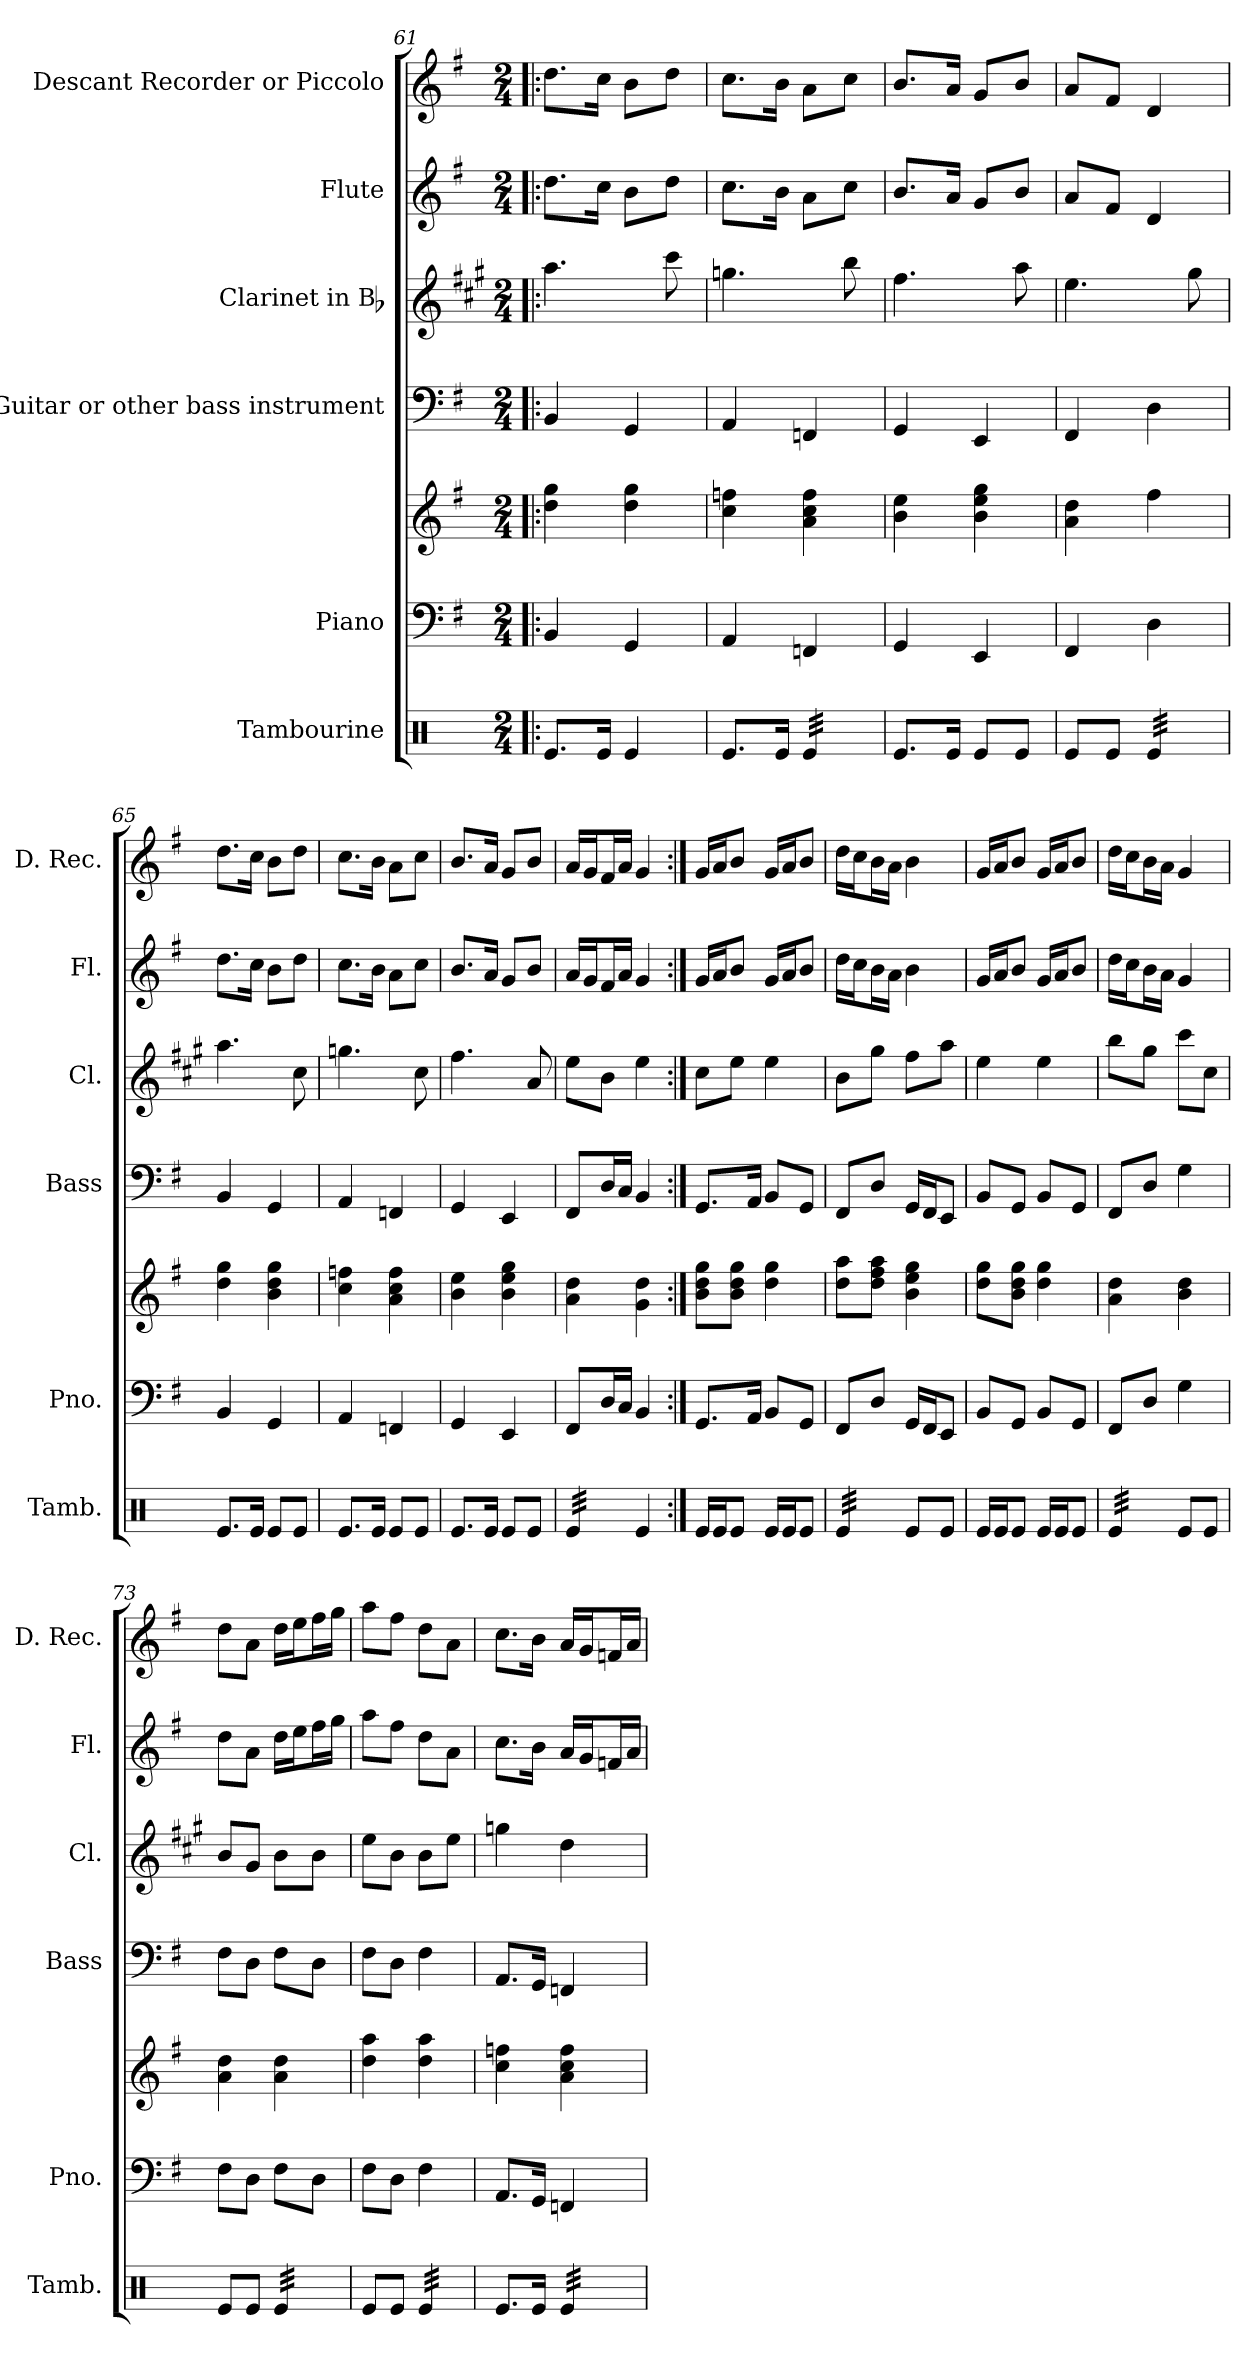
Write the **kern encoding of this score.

**kern	**kern	**kern	**kern	**kern	**kern	**kern
*part6	*part5	*part5	*part4	*part3	*part2	*part1
*staff7	*staff6	*staff5	*staff4	*staff3	*staff2	*staff1
*I"Tambourine	*I"Piano	*	*I"Bass Guitar or other bass instrument	*I"Clarinet in Bb	*I"Flute	*I"Descant Recorder or  Piccolo
*I'Tamb.	*I'Pno.	*	*I'Bass	*I'Cl.	*I'Fl.	*I'D. Rec.
*clefX	*clefF4	*clefG2	*clefF4	*clefG2	*clefG2	*clefG2
*	*	*	*ITrd7c12	*ITrd1c2	*	*ITrd-7c-12
*k[]	*k[f#]	*k[f#]	*k[f#]	*k[f#]	*k[f#]	*k[f#]
*C:	*G:	*G:	*G:	*G:	*G:	*G:
*M2/4	*M2/4	*M2/4	*M2/4	*M2/4	*M2/4	*M2/4
=61!|:	=61!|:	=61!|:	=61!|:	=61!|:	=61!|:	=61!|:
8.Rei/L	4BBi/	4ddi\ 4ggi	4BBBi/	4.ggi\	8.ddi\L	8.dddi\L
16Rei/Jk	.	.	.	.	16cci\Jk	16ccci\Jk
4Rei/	4GGi/	4ddi\ 4ggi	4GGGi/	.	8bi\L	8bbi\L
.	.	.	.	8bbi\	8ddi\J	8dddi\J
=62	=62	=62	=62	=62	=62	=62
8.Rei/L	4AAi/	4cci\ 4ffni	4AAAi/	4.ffni\	8.cci\L	8.ccci\L
16Rei/Jk	.	.	.	.	16bi\Jk	16bbi\Jk
*tremolo	*	*	*	*	*	*
32Rei/LLL	4FFni/	4ai\ 4cci 4ffi	4FFFni/	.	8ai\L	8aai\L
32Rei/	.	.	.	.	.	.
32Rei/	.	.	.	.	.	.
32Rei/	.	.	.	.	.	.
32Rei/	.	.	.	8aai\	8cci\J	8ccci\J
32Rei/	.	.	.	.	.	.
32Rei/	.	.	.	.	.	.
32Rei/JJJ	.	.	.	.	.	.
*Xtremolo	*	*	*	*	*	*
=63	=63	=63	=63	=63	=63	=63
8.Rei/L	4GGi/	4bi\ 4eei	4GGGi/	4.eei\	8.bi/L	8.bbi/L
16Rei/Jk	.	.	.	.	16ai/Jk	16aai/Jk
8Rei/L	4EEi/	4bi\ 4eei 4ggi	4EEEi/	.	8gi/L	8ggi/L
8Rei/J	.	.	.	8ggi\	8bi/J	8bbi/J
=64	=64	=64	=64	=64	=64	=64
8Rei/L	4FF#i/	4ai\ 4ddi	4FFF#i/	4.ddi\	8ai/L	8aai/L
8Rei/J	.	.	.	.	8f#i/J	8ff#i/J
*tremolo	*	*	*	*	*	*
32Rei/LLL	4Di\	4ff#i\	4DDi\	.	4di/	4ddi/
32Rei/	.	.	.	.	.	.
32Rei/	.	.	.	.	.	.
32Rei/	.	.	.	.	.	.
32Rei/	.	.	.	8ff#i\	.	.
32Rei/	.	.	.	.	.	.
32Rei/	.	.	.	.	.	.
32Rei/JJJ	.	.	.	.	.	.
*Xtremolo	*	*	*	*	*	*
=65	=65	=65	=65	=65	=65	=65
8.Rei/L	4BBi/	4ddi\ 4ggi	4BBBi/	4.ggi\	8.ddi\L	8.dddi\L
16Rei/Jk	.	.	.	.	16cci\Jk	16ccci\Jk
8Rei/L	4GGi/	4bi\ 4ddi 4ggi	4GGGi/	.	8bi\L	8bbi\L
8Rei/J	.	.	.	8bi\	8ddi\J	8dddi\J
=66	=66	=66	=66	=66	=66	=66
8.Rei/L	4AAi/	4cci\ 4ffni	4AAAi/	4.ffni\	8.cci\L	8.ccci\L
16Rei/Jk	.	.	.	.	16bi\Jk	16bbi\Jk
8Rei/L	4FFni/	4ai\ 4cci 4ffi	4FFFni/	.	8ai\L	8aai\L
8Rei/J	.	.	.	8bi\	8cci\J	8ccci\J
=67	=67	=67	=67	=67	=67	=67
8.Rei/L	4GGi/	4bi\ 4eei	4GGGi/	4.eei\	8.bi/L	8.bbi/L
16Rei/Jk	.	.	.	.	16ai/Jk	16aai/Jk
8Rei/L	4EEi/	4bi\ 4eei 4ggi	4EEEi/	.	8gi/L	8ggi/L
8Rei/J	.	.	.	8gi/	8bi/J	8bbi/J
=68	=68	=68	=68	=68	=68	=68
*tremolo	*	*	*	*	*	*
32Rei/LLL	8FF#i/L	4ai\ 4ddi	8FFF#i/L	8ddi\L	16ai/LL	16aai/LL
32Rei/	.	.	.	.	.	.
32Rei/	.	.	.	.	16gi/J	16ggi/J
32Rei/	.	.	.	.	.	.
32Rei/	16Di/L	.	16DDi/L	8ai\J	16f#i/L	16ff#i/L
32Rei/	.	.	.	.	.	.
32Rei/	16Ci/JJ	.	16CCi/JJ	.	16ai/JJ	16aai/JJ
32Rei/JJJ	.	.	.	.	.	.
*Xtremolo	*	*	*	*	*	*
4Rei/	4BBi/	4gi\ 4ddi	4BBBi/	4ddi\	4gi/	4ggi/
=69:|!	=69:|!	=69:|!	=69:|!	=69:|!	=69:|!	=69:|!
16Rei/LL	8.GGi/L	8bi\ 8ddi\ 8ggi\L	8.GGGi/L	8bi\L	16gi/LL	16ggi/LL
16Rei/J	.	.	.	.	16ai/J	16aai/J
8Rei/J	.	8bi\ 8ddi\ 8ggi\J	.	8ddi\J	8bi/J	8bbi/J
.	16AAi/Jk	.	16AAAi/Jk	.	.	.
16Rei/LL	8BBi/L	4ddi\ 4ggi	8BBBi/L	4ddi\	16gi/LL	16ggi/LL
16Rei/J	.	.	.	.	16ai/J	16aai/J
8Rei/J	8GGi/J	.	8GGGi/J	.	8bi/J	8bbi/J
!!LO:LB:g=z
=70	=70	=70	=70	=70	=70	=70
*tremolo	*	*	*	*	*	*
32Rei/LLL	8FF#i/L	8ddi\ 8aai\L	8FFF#i/L	8ai\L	16ddi\LL	16dddi\LL
32Rei/	.	.	.	.	.	.
32Rei/	.	.	.	.	16cci\J	16ccci\J
32Rei/	.	.	.	.	.	.
32Rei/	8Di/J	8ddi\ 8ff#i\ 8aai\J	8DDi/J	8ff#i\J	16bi\L	16bbi\L
32Rei/	.	.	.	.	.	.
32Rei/	.	.	.	.	16ai\JJ	16aai\JJ
32Rei/JJJ	.	.	.	.	.	.
*Xtremolo	*	*	*	*	*	*
8Rei/L	16GGi/LL	4bi\ 4eei 4ggi	16GGGi/LL	8eei\L	4bi\	4bbi\
.	16FF#i/J	.	16FFF#i/J	.	.	.
8Rei/J	8EEi/J	.	8EEEi/J	8ggi\J	.	.
=71	=71	=71	=71	=71	=71	=71
16Rei/LL	8BBi/L	8ddi\ 8ggi\L	8BBBi/L	4ddi\	16gi/LL	16ggi/LL
16Rei/J	.	.	.	.	16ai/J	16aai/J
8Rei/J	8GGi/J	8bi\ 8ddi\ 8ggi\J	8GGGi/J	.	8bi/J	8bbi/J
16Rei/LL	8BBi/L	4ddi\ 4ggi	8BBBi/L	4ddi\	16gi/LL	16ggi/LL
16Rei/J	.	.	.	.	16ai/J	16aai/J
8Rei/J	8GGi/J	.	8GGGi/J	.	8bi/J	8bbi/J
=72	=72	=72	=72	=72	=72	=72
*tremolo	*	*	*	*	*	*
32Rei/LLL	8FF#i/L	4ai\ 4ddi	8FFF#i/L	8aai\L	16ddi\LL	16dddi\LL
32Rei/	.	.	.	.	.	.
32Rei/	.	.	.	.	16cci\J	16ccci\J
32Rei/	.	.	.	.	.	.
32Rei/	8Di/J	.	8DDi/J	8ff#i\J	16bi\L	16bbi\L
32Rei/	.	.	.	.	.	.
32Rei/	.	.	.	.	16ai\JJ	16aai\JJ
32Rei/JJJ	.	.	.	.	.	.
*Xtremolo	*	*	*	*	*	*
8Rei/L	4Gi\	4bi\ 4ddi	4GGi\	8bbi\L	4gi/	4ggi/
8Rei/J	.	.	.	8bi\J	.	.
=73	=73	=73	=73	=73	=73	=73
8Rei/L	8F#i\L	4ai\ 4ddi	8FF#i\L	8ai/L	8ddi\L	8dddi\L
8Rei/J	8Di\J	.	8DDi\J	8f#i/J	8ai\J	8aai\J
*tremolo	*	*	*	*	*	*
32Rei/LLL	8F#i\L	4ai\ 4ddi	8FF#i\L	8ai\L	16ddi\LL	16dddi\LL
32Rei/	.	.	.	.	.	.
32Rei/	.	.	.	.	16eei\J	16eeei\J
32Rei/	.	.	.	.	.	.
32Rei/	8Di\J	.	8DDi\J	8ai\J	16ff#i\L	16fff#i\L
32Rei/	.	.	.	.	.	.
32Rei/	.	.	.	.	16ggi\JJ	16gggi\JJ
32Rei/JJJ	.	.	.	.	.	.
*Xtremolo	*	*	*	*	*	*
=74	=74	=74	=74	=74	=74	=74
8Rei/L	8F#i\L	4ddi\ 4aai	8FF#i\L	8ddi\L	8aai\L	8aaai\L
8Rei/J	8Di\J	.	8DDi\J	8ai\J	8ff#i\J	8fff#i\J
*tremolo	*	*	*	*	*	*
32Rei/LLL	4F#i\	4ddi\ 4aai	4FF#i\	8ai\L	8ddi\L	8dddi\L
32Rei/	.	.	.	.	.	.
32Rei/	.	.	.	.	.	.
32Rei/	.	.	.	.	.	.
32Rei/	.	.	.	8ddi\J	8ai\J	8aai\J
32Rei/	.	.	.	.	.	.
32Rei/	.	.	.	.	.	.
32Rei/JJJ	.	.	.	.	.	.
*Xtremolo	*	*	*	*	*	*
=75	=75	=75	=75	=75	=75	=75
8.Rei/L	8.AAi/L	4cci\ 4ffni	8.AAAi/L	4ffni\	8.cci\L	8.ccci\L
16Rei/Jk	16GGi/Jk	.	16GGGi/Jk	.	16bi\Jk	16bbi\Jk
*tremolo	*	*	*	*	*	*
32Rei/LLL	4FFni/	4ai\ 4cci 4ffi	4FFFni/	4cci\	16ai/LL	16aai/LL
32Rei/	.	.	.	.	.	.
32Rei/	.	.	.	.	16gi/J	16ggi/J
32Rei/	.	.	.	.	.	.
32Rei/	.	.	.	.	16fni/L	16ffni/L
32Rei/	.	.	.	.	.	.
32Rei/	.	.	.	.	16ai/JJ	16aai/JJ
32Rei/JJJ	.	.	.	.	.	.
*Xtremolo	*	*	*	*	*	*
=	=	=	=	=	=	=
*-	*-	*-	*-	*-	*-	*-
